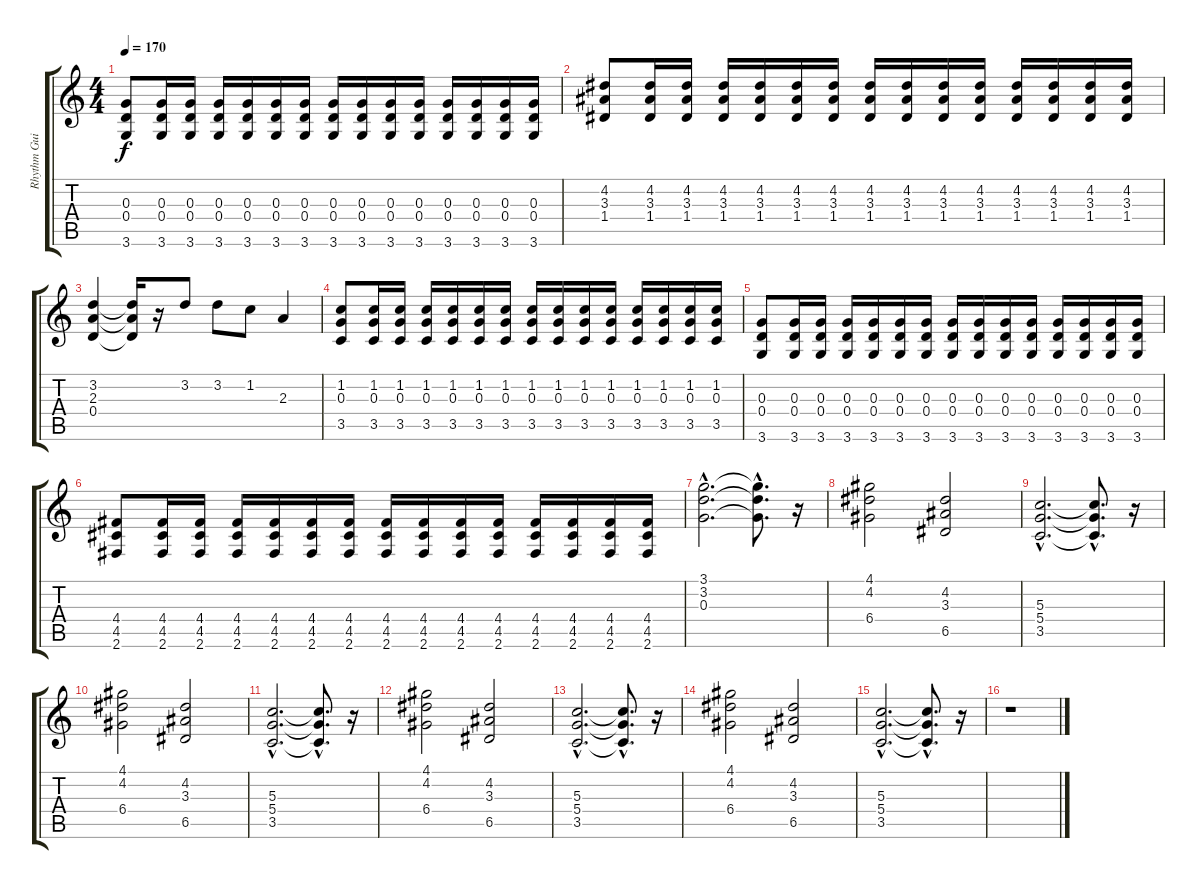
\track ("Rhythm Guitar" "Rhythm Gui") {instrument distortionguitar}
\staff {score tabs}
\tuning (E4 B3 G3 D3 A2 E2) {hide}
\ts (4 4)
\tempo 170
\clef g2
\ks c
(0.3 0.4 3.6).8{dy f} (0.3 0.4 3.6).16 (0.3 0.4 3.6).16 (0.3 0.4 3.6).16 (0.3 0.4 3.6).16 (0.3 0.4 3.6).16 (0.3 0.4 3.6).16 (0.3 0.4 3.6).16 (0.3 0.4 3.6).16 (0.3 0.4 3.6).16 (0.3 0.4 3.6).16 (0.3 0.4 3.6).16 (0.3 0.4 3.6).16 (0.3 0.4 3.6).16 (0.3 0.4 3.6).16 |
(4.2 3.3 1.4).8 (4.2 3.3 1.4).16 (4.2 3.3 1.4).16 (4.2 3.3 1.4).16 (4.2 3.3 1.4).16 (4.2 3.3 1.4).16 (4.2 3.3 1.4).16 (4.2 3.3 1.4).16 (4.2 3.3 1.4).16 (4.2 3.3 1.4).16 (4.2 3.3 1.4).16 (4.2 3.3 1.4).16 (4.2 3.3 1.4).16 (4.2 3.3 1.4).16 (4.2 3.3 1.4).16 |
(3.2 2.3 0.4).4 (3.2{t} 2.3{t} 0.4{t}).16 r.16 3.2.8 3.2.8 1.2.8 2.3.4 |
(1.2 0.3 3.5).8 (1.2 0.3 3.5).16 (1.2 0.3 3.5).16 (1.2 0.3 3.5).16 (1.2 0.3 3.5).16 (1.2 0.3 3.5).16 (1.2 0.3 3.5).16 (1.2 0.3 3.5).16 (1.2 0.3 3.5).16 (1.2 0.3 3.5).16 (1.2 0.3 3.5).16 (1.2 0.3 3.5).16 (1.2 0.3 3.5).16 (1.2 0.3 3.5).16 (1.2 0.3 3.5).16 |
(0.3 0.4 3.6).8 (0.3 0.4 3.6).16 (0.3 0.4 3.6).16 (0.3 0.4 3.6).16 (0.3 0.4 3.6).16 (0.3 0.4 3.6).16 (0.3 0.4 3.6).16 (0.3 0.4 3.6).16 (0.3 0.4 3.6).16 (0.3 0.4 3.6).16 (0.3 0.4 3.6).16 (0.3 0.4 3.6).16 (0.3 0.4 3.6).16 (0.3 0.4 3.6).16 (0.3 0.4 3.6).16 |
(4.4 4.5 2.6).8 (4.4 4.5 2.6).16 (4.4 4.5 2.6).16 (4.4 4.5 2.6).16 (4.4 4.5 2.6).16 (4.4 4.5 2.6).16 (4.4 4.5 2.6).16 (4.4 4.5 2.6).16 (4.4 4.5 2.6).16 (4.4 4.5 2.6).16 (4.4 4.5 2.6).16 (4.4 4.5 2.6).16 (4.4 4.5 2.6).16 (4.4 4.5 2.6).16 (4.4 4.5 2.6).16 |
(3.1{hac} 3.2{hac} 0.3{hac}).2{d} (3.1{hac t} 3.2{hac t} 0.3{hac t}).8{d} r.16 |
(4.1 4.2 6.4).2 (4.2 3.3 6.5).2 |
(5.3{hac} 5.4{hac} 3.5{hac}).2{d} (5.3{hac t} 5.4{hac t} 3.5{hac t}).8{d} r.16 |
(4.1 4.2 6.4).2 (4.2 3.3 6.5).2 |
(5.3{hac} 5.4{hac} 3.5{hac}).2{d} (5.3{hac t} 5.4{hac t} 3.5{hac t}).8{d} r.16 |
(4.1 4.2 6.4).2 (4.2 3.3 6.5).2 |
(5.3{hac} 5.4{hac} 3.5{hac}).2{d} (5.3{hac t} 5.4{hac t} 3.5{hac t}).8{d} r.16 |
(4.1 4.2 6.4).2 (4.2 3.3 6.5).2 |
(5.3{hac} 5.4{hac} 3.5{hac}).2{d} (5.3{hac t} 5.4{hac t} 3.5{hac t}).8{d} r.16 |
r.1
